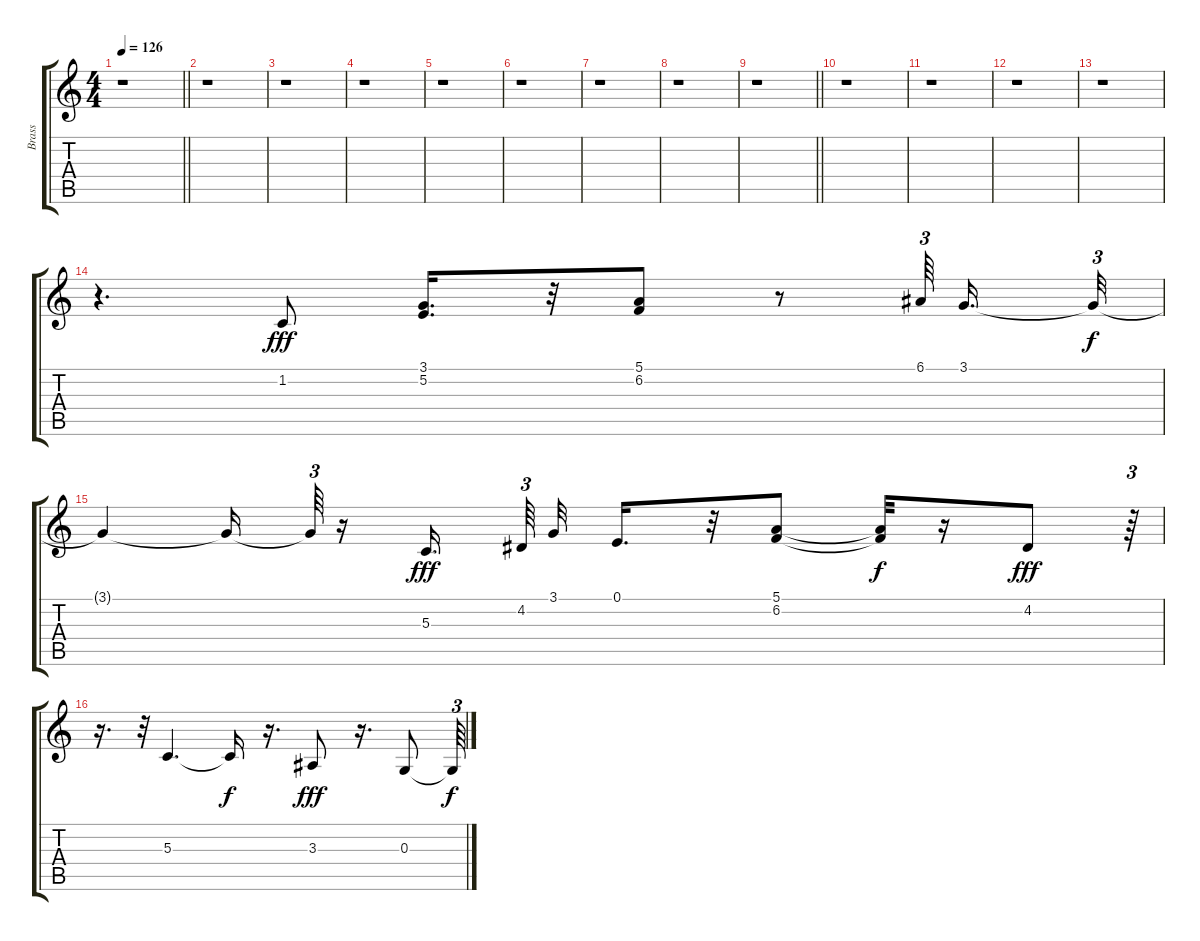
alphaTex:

\track ("Brass               " "Brass     ") {instrument brasssection}
\staff {score tabs}
\tuning (E4 B3 G3 D3 A2 E2) {hide}
\ts (4 4)
\tempo 126
\clef g2
\barLineRight lightlight
\ks c
r.1{dy fff} |
r.1 |
r.1 |
r.1 |
r.1 |
r.1 |
r.1 |
r.1 |
\barLineRight lightlight
r.1 |
r.1 |
r.1 |
r.1 |
r.1 |
r.4{d} 1.2.8 (3.1 5.2).16{d} r.32 (5.1 6.2).8 r.8 6.1.64{tu (3 2) beam splitsecondary} 3.1.16{d} 3.1{t}.32{tu (3 2) dy f} |
3.1{t}.4 3.1{t}.16 3.1{t}.64{tu (3 2)} r.16 5.3.16{d dy fff beam splitsecondary} 4.2.64{tu (3 2)} 3.1.32 0.1.16{d} r.32 (5.1 6.2).8 (5.1{t} 6.2{t}).32{dy f} r.16 4.2.8{dy fff} r.64{tu (3 2)} |
r.16{d} r.32{tu (3 2)} 5.3.4{d} 5.3{t}.16{dy f} r.16{d} 3.3.8{dy fff} r.16{d} 0.3.8 0.3{t}.64{tu (3 2) dy f}
